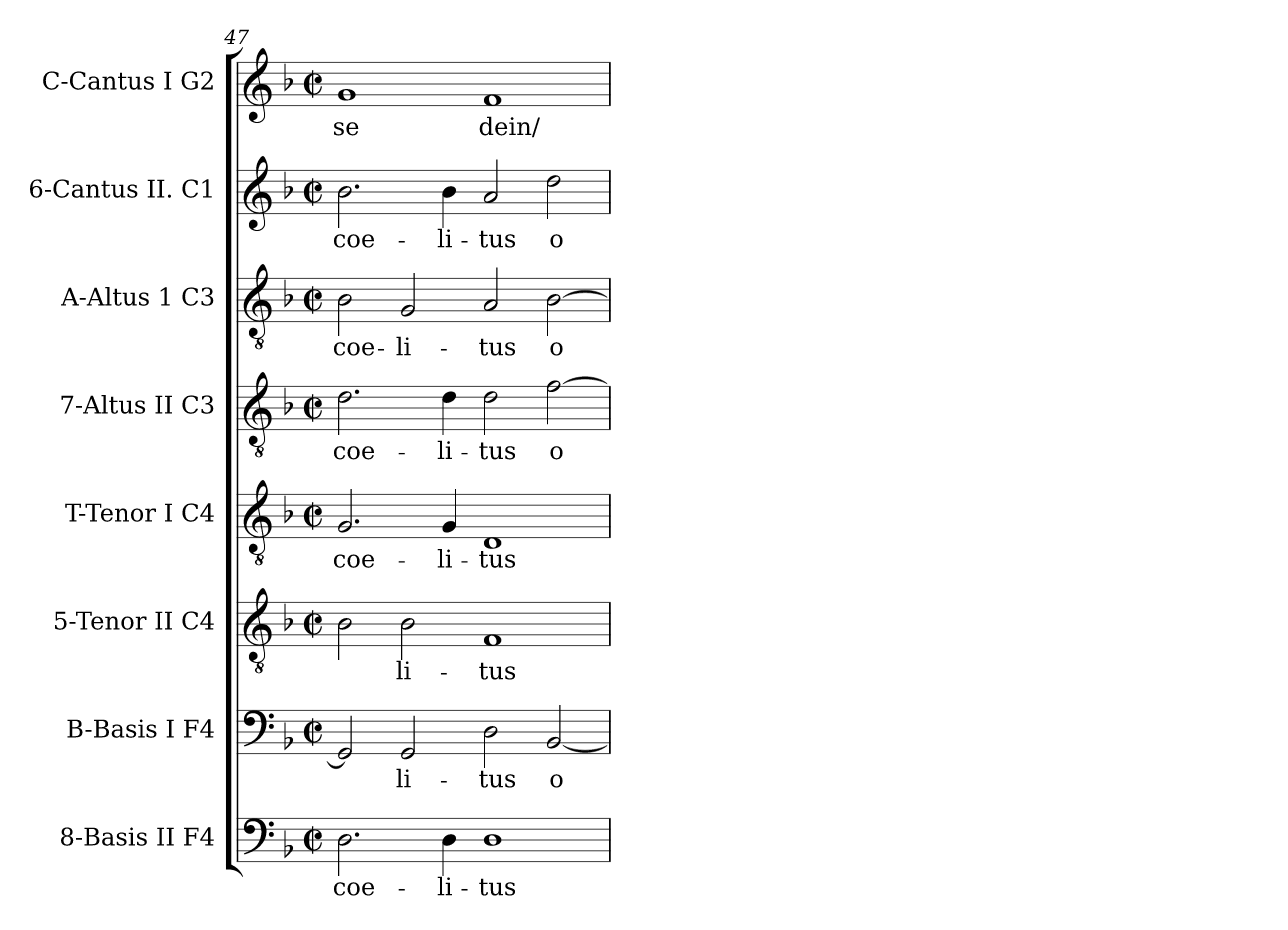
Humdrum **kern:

**kern	**text	**kern	**text	**kern	**text	**kern	**text	**kern	**text	**kern	**text	**kern	**text	**kern	**text
*part8	*part8	*part7	*part7	*part6	*part6	*part5	*part5	*part4	*part4	*part3	*part3	*part2	*part2	*part1	*part1
*staff8	*staff8	*staff7	*staff7	*staff6	*staff6	*staff5	*staff5	*staff4	*staff4	*staff3	*staff3	*staff2	*staff2	*staff1	*staff1
*I"8-Basis II  F4	*	*I"B-Basis I  F4	*	*I"5-Tenor II  C4	*	*I"T-Tenor I  C4	*	*I"7-Altus II  C3	*	*I"A-Altus 1  C3	*	*I"6-Cantus II.  C1	*	*I"C-Cantus I  G2	*
*	*	*I'B	*	*	*	*I'T	*	*	*	*I'A	*	*	*	*I'C	*
*clefF4	*	*clefF4	*	*clefGv2	*	*clefGv2	*	*clefGv2	*	*clefGv2	*	*clefG2	*	*clefG2	*
*k[b-]	*	*k[b-]	*	*k[b-]	*	*k[b-]	*	*k[b-]	*	*k[b-]	*	*k[b-]	*	*k[b-]	*
*F:	*	*F:	*	*F:	*	*F:	*	*F:	*	*F:	*	*F:	*	*F:	*
*M2/2	*	*M2/2	*	*M2/2	*	*M2/2	*	*M2/2	*	*M2/2	*	*M2/2	*	*M2/2	*
*met(c|)	*	*met(c|)	*	*met(c|)	*	*met(c|)	*	*met(c|)	*	*met(c|)	*	*met(c|)	*	*met(c|)	*
=47	=47	=47	=47	=47	=47	=47	=47	=47	=47	=47	=47	=47	=47	=47	=47
!	!LO:LY:b:cj	!	!LO:LY:b:cj	!	!LO:LY:b:cj	!	!LO:LY:b:cj	!	!LO:LY:b:cj	!	!LO:LY:b:cj	!	!LO:LY:b:cj	!	!LO:LY:b:cj
2.D\	coe-	2GG/]	--	2B-\	--	2.G/	coe-	2.d\	coe-	2B-\	coe-	2.b-\	coe-	1g	-se
!	!	!	!LO:LY:b:cj	!	!LO:LY:b:cj	!	!	!	!	!	!LO:LY:b:cj	!	!	!	!
.	.	2GG/	-li-	2B-\	-li-	.	.	.	.	2G/	-li-	.	.	.	.
!	!LO:LY:b:cj	!	!	!	!	!	!LO:LY:b:cj	!	!LO:LY:b:cj	!	!	!	!LO:LY:b:cj	!	!
4D\	-li-	.	.	.	.	4G/	-li-	4d\	-li-	.	.	4b-\	-li-	.	.
!	!LO:LY:b:cj	!	!LO:LY:b:cj	!	!LO:LY:b:cj	!	!LO:LY:b:cj	!	!LO:LY:b:cj	!	!LO:LY:b:cj	!	!LO:LY:b:cj	!	!LO:LY:b:cj
1D	-tus	2D\	-tus	1F	-tus	1D	-tus	2d\	-tus	2A/	-tus	2a/	-tus	1f	dein/
!	!	!	!LO:LY:b:cj	!	!	!	!	!	!LO:LY:b:cj	!	!LO:LY:b:cj	!	!LO:LY:b:cj	!	!
.	.	[<2BB-/	o-	.	.	.	.	[>2f\	o-	[>2B-\	o-	2dd\	o-	.	.
=	=	=	=	=	=	=	=	=	=	=	=	=	=	=	=
*-	*-	*-	*-	*-	*-	*-	*-	*-	*-	*-	*-	*-	*-	*-	*-
